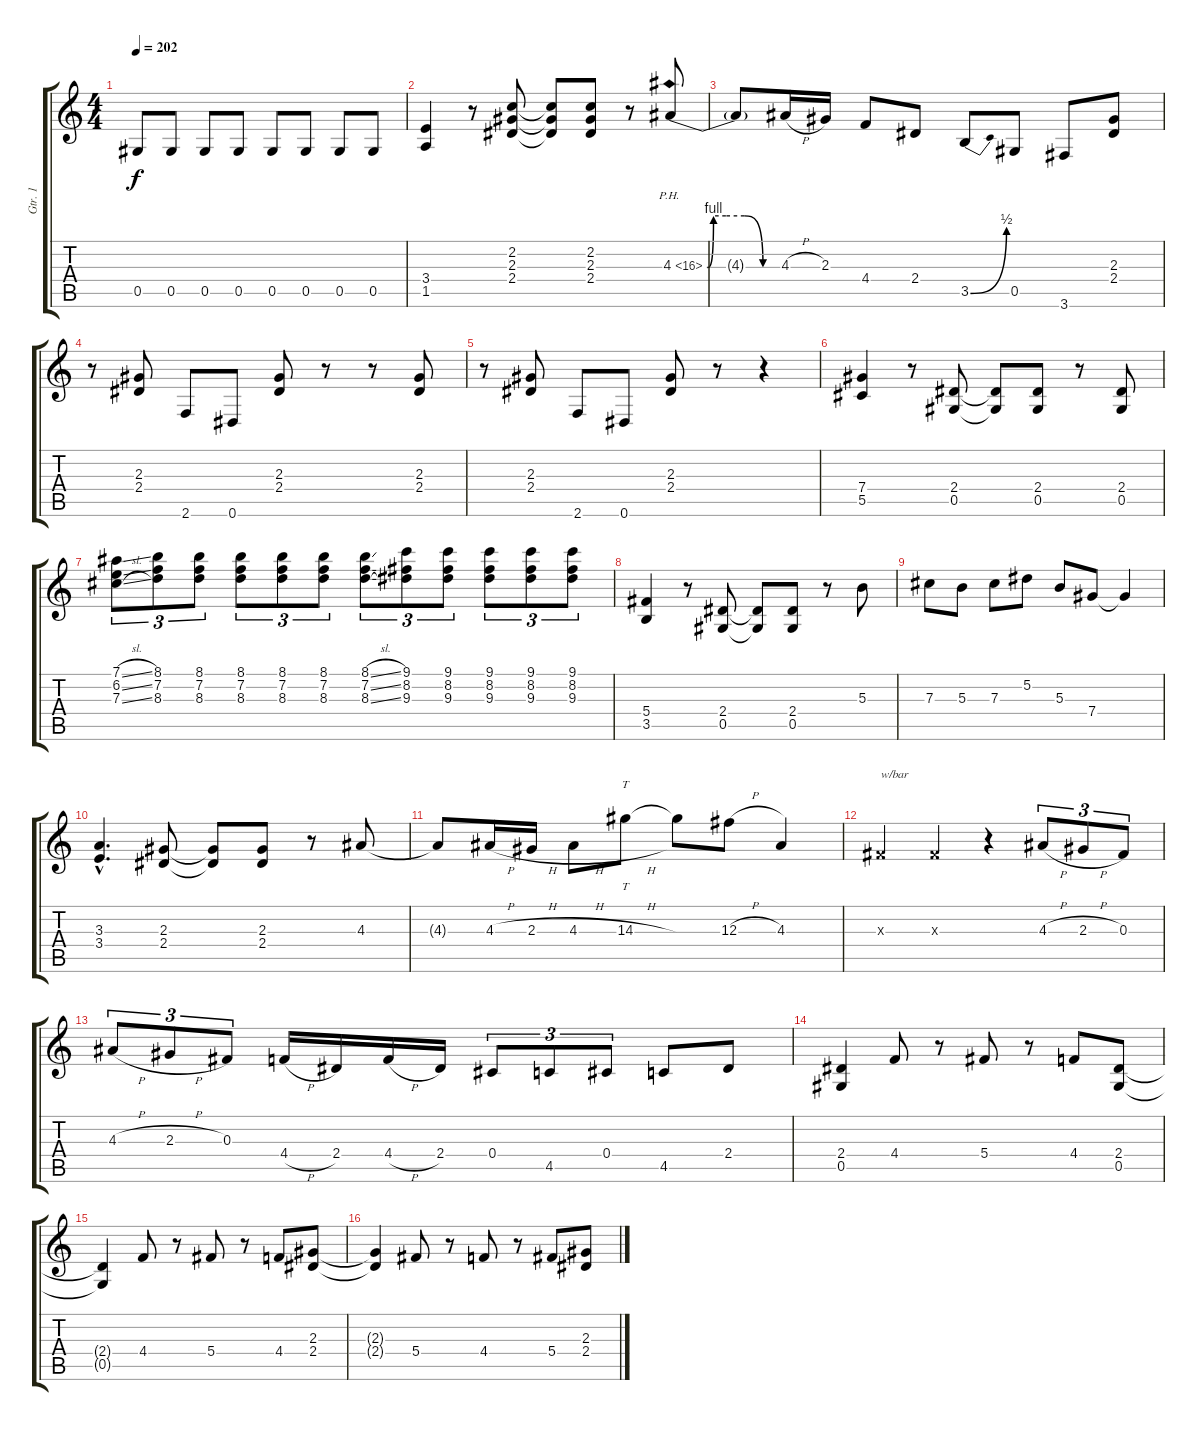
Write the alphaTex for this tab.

\track ("Gtr. 1" "Gtr. 1") {instrument distortionguitar}
\staff {score tabs}
\tuning (Eb4 Bb3 Gb3 Db3 Ab2 Eb2) {hide}
\ts (4 4)
\tempo 202
\clef g2
\ks c
0.5.8{dy f} 0.5.8 0.5.8 0.5.8 0.5.8 0.5.8 0.5.8 0.5.8 |
(3.4 1.5).4 r.8 (2.2 2.3 2.4).8 (2.2{t} 2.3{t} 2.4{t}).8 (2.2 2.3 2.4).8 r.8 4.3{be (custom 0 0 5 4 15 4 30 4 45 0 60 0) ph 12}.8 |
4.3{t}.8 4.3{h}.16 2.3.16 4.4.8 2.4.8 3.5{be (bend 0 0 60 2)}.8 0.5.8 3.6.8 (2.3 2.4).8 |
r.8 (2.3 2.4).8 2.6.8 0.6.8 (2.3 2.4).8 r.8 r.8 (2.3 2.4).8 |
r.8 (2.3 2.4).8 2.6.8 0.6.8 (2.3 2.4).8 r.8 r.4 |
(7.4 5.5).4 r.8 (2.4 0.5).8 (2.4{t} 0.5{t}).8 (2.4 0.5).8 r.8 (2.4 0.5).8 |
(7.1{sl} 6.2{sl} 7.3{sl}).8{tu (3 2)} (8.1 7.2 8.3).8{tu (3 2)} (8.1 7.2 8.3).8{tu (3 2)} (8.1 7.2 8.3).8{tu (3 2)} (8.1 7.2 8.3).8{tu (3 2)} (8.1 7.2 8.3).8{tu (3 2)} (8.1{sl} 7.2{sl} 8.3{sl}).8{tu (3 2)} (9.1 8.2 9.3).8{tu (3 2)} (9.1 8.2 9.3).8{tu (3 2)} (9.1 8.2 9.3).8{tu (3 2)} (9.1 8.2 9.3).8{tu (3 2)} (9.1 8.2 9.3).8{tu (3 2)} |
(5.4 3.5).4 r.8 (2.4 0.5).8 (2.4{t} 0.5{t}).8 (2.4 0.5).8 r.8 5.3.8 |
7.3.8 5.3.8 7.3.8 5.2.8 5.3.8 7.4.8 7.4{t}.4 |
(3.3{hac} 3.4{hac}).4{d} (2.3 2.4).8 (2.3{t} 2.4{t}).8 (2.3 2.4).8 r.8 4.3.8 |
4.3{t}.8 4.3{h}.16 2.3{h}.16 4.3{h}.8 14.3{h}.8{tt} 14.3{t}.8 12.3{h}.8 4.3.4 |
0.3{x}.4{txt "w/bar"} 0.3{x}.4 r.4 4.3{h}.8{tu (3 2)} 2.3{h}.8{tu (3 2)} 0.3.8{tu (3 2)} |
4.3{h}.8{tu (3 2)} 2.3{h}.8{tu (3 2)} 0.3.8{tu (3 2)} 4.4{h}.16 2.4.16 4.4{h}.16 2.4.16 0.4.8{tu (3 2)} 4.5.8{tu (3 2)} 0.4.8{tu (3 2)} 4.5.8 2.4.8 |
(2.4 0.5).4 4.4.8 r.8 5.4.8 r.8 4.4.8 (2.4 0.5).8 |
(2.4{t} 0.5{t}).4 4.4.8 r.8 5.4.8 r.8 4.4.8 (2.3 2.4).8 |
(2.3{t} 2.4{t}).4 5.4.8 r.8 4.4.8 r.8 5.4.8 (2.3 2.4).8
